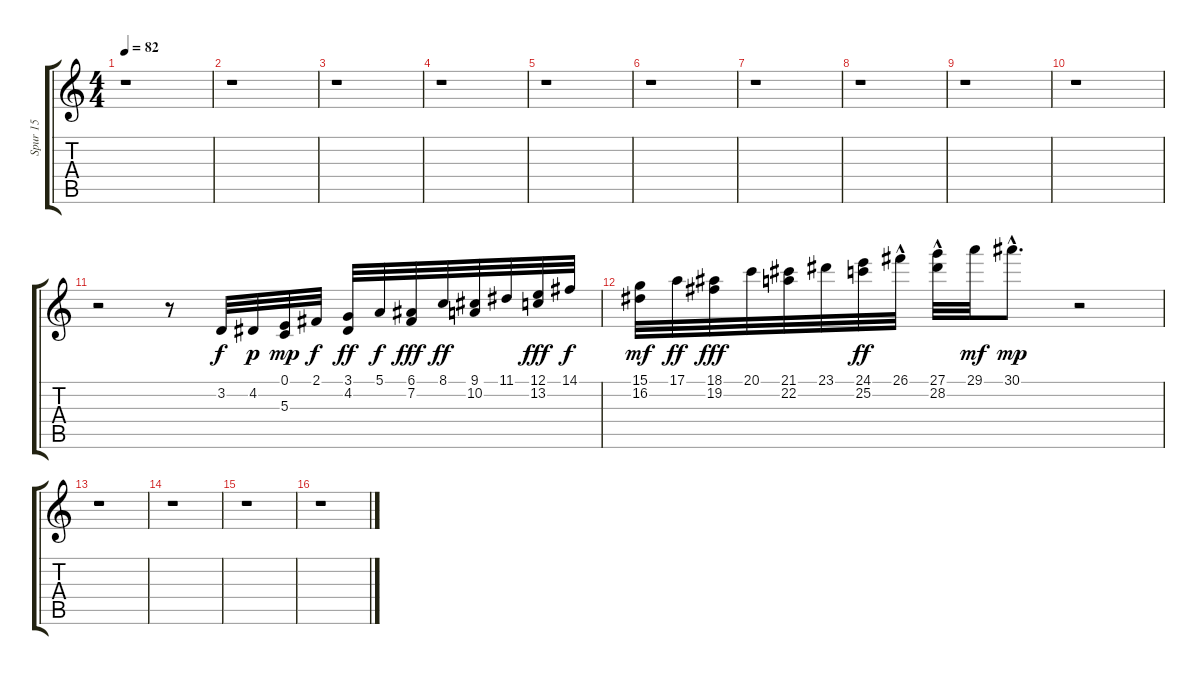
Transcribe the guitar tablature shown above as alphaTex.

\track ("Spur 15" "Spur 15") {instrument glockenspiel}
\staff {score tabs}
\tuning (E4 B3 G3 D3 A2 E2) {hide}
\ts (4 4)
\tempo 82
\clef g2
\ks c
r.1{dy mp} |
r.1 |
r.1 |
r.1 |
r.1 |
r.1 |
r.1 |
r.1 |
r.1 |
r.1 |
r.2 r.8 3.2.32{dy f} 4.2.32{dy p} (0.1 5.3).32{dy mp} 2.1.32{dy f} (3.1 4.2).32{dy ff} 5.1.32{dy f} (6.1 7.2).32{dy fff} 8.1.32{dy ff} (9.1 10.2).32 11.1.32 (12.1 13.2).32{dy fff} 14.1.32{dy f} |
(15.1 16.2).32{dy mf} 17.1.32{dy ff} (18.1 19.2).32{dy fff} 20.1.32 (21.1 22.2).32 23.1.32 (24.1 25.2).32{dy ff} 26.1{hac}.32 (27.1 28.2{hac}).32 29.1.32{dy mf} 30.1{hac}.8{d dy mp} r.2 |
r.1 |
r.1 |
r.1 |
r.1
